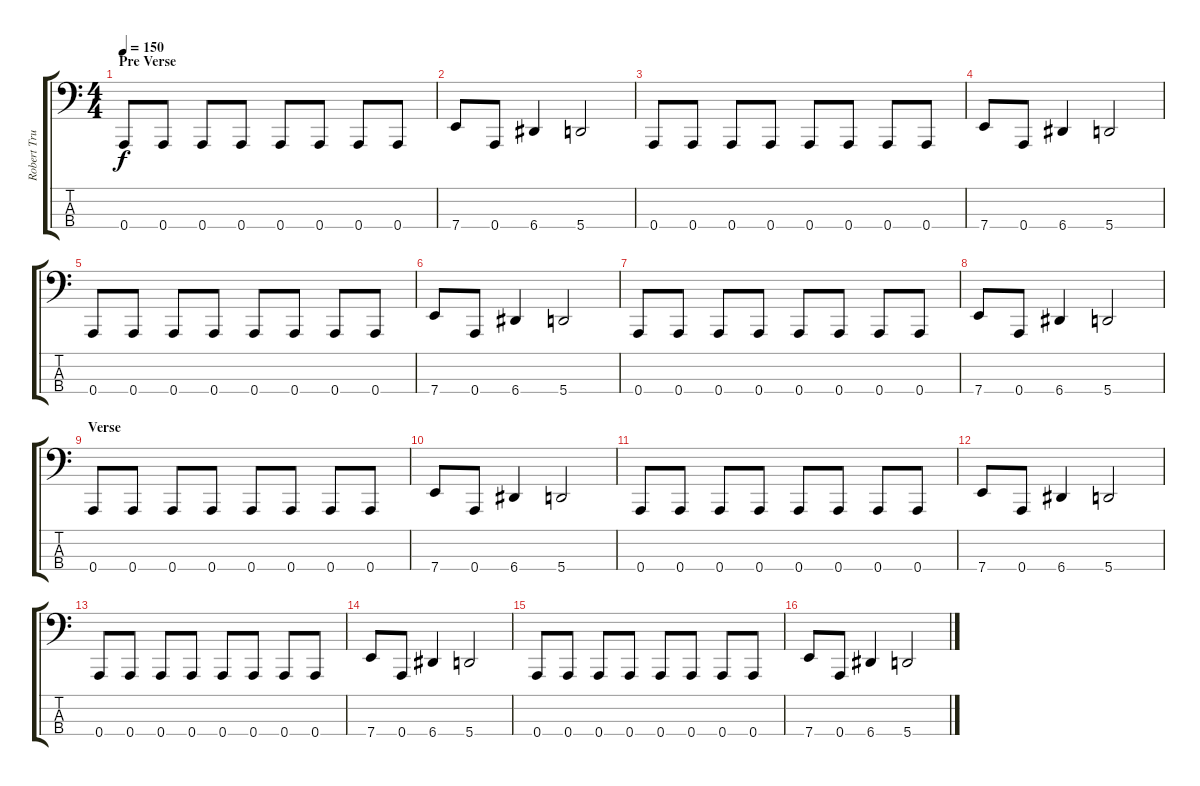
\track ("Robert Trujillio" "Robert Tru") {instrument electricbasspick}
\staff {score tabs}
\tuning (G2 D2 A1 A0) {hide}
\ts (4 4)
\section ("" "Pre Verse")
\tempo 150
\clef f4
\ks c
0.4.8{dy f} 0.4.8 0.4.8 0.4.8 0.4.8 0.4.8 0.4.8 0.4.8 |
7.4.8 0.4.8 6.4.4 5.4.2 |
0.4.8 0.4.8 0.4.8 0.4.8 0.4.8 0.4.8 0.4.8 0.4.8 |
7.4.8 0.4.8 6.4.4 5.4.2 |
0.4.8 0.4.8 0.4.8 0.4.8 0.4.8 0.4.8 0.4.8 0.4.8 |
7.4.8 0.4.8 6.4.4 5.4.2 |
0.4.8 0.4.8 0.4.8 0.4.8 0.4.8 0.4.8 0.4.8 0.4.8 |
7.4.8 0.4.8 6.4.4 5.4.2 |
\section ("" "Verse")
0.4.8 0.4.8 0.4.8 0.4.8 0.4.8 0.4.8 0.4.8 0.4.8 |
7.4.8 0.4.8 6.4.4 5.4.2 |
0.4.8 0.4.8 0.4.8 0.4.8 0.4.8 0.4.8 0.4.8 0.4.8 |
7.4.8 0.4.8 6.4.4 5.4.2 |
0.4.8 0.4.8 0.4.8 0.4.8 0.4.8 0.4.8 0.4.8 0.4.8 |
7.4.8 0.4.8 6.4.4 5.4.2 |
0.4.8 0.4.8 0.4.8 0.4.8 0.4.8 0.4.8 0.4.8 0.4.8 |
7.4.8 0.4.8 6.4.4 5.4.2
